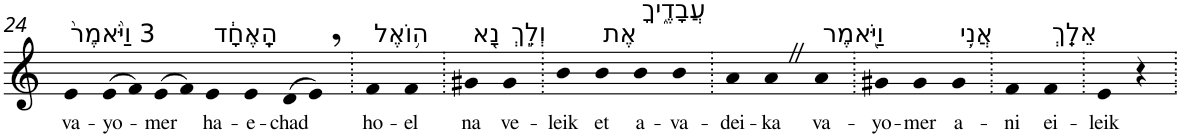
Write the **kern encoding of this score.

**kern	**text
*part1	*part1
*staff1	*staff1
*I"Piano	*
*I'Pno	*
!!LO:PB:g=z
*clefG2	*
*k[]	*
=24	=24
!LO:TX:a:t=3 וַיֹּ֙אמֶר֙	!
!	!LO:LY:b
4e	va-
!	!LO:LY:b
(>8e	-yo-
8f)	.
!	!LO:LY:b
(>8e	-mer
8f)	.
!LO:TX:a:t=הָֽאֶחָ֔ד	!
!	!LO:LY:b
4e	ha-
!	!LO:LY:b
4e	-e-
!	!LO:LY:b
(>8d	-chad
8e,)	.
=25.	=25.
!LO:TX:a:t=ה֥וֹאֶל	!
!	!LO:LY:b
4f	ho-
!	!LO:LY:b
4f	-el
=26.	=26.
!LO:TX:a:t=נָ֖א	!
!	!LO:LY:b
4g#X	na
!LO:TX:a:t=וְלֵ֣ךְ	!
!	!LO:LY:b
4g#	ve-
=27.	=27.
!	!LO:LY:b
4b	-leik
!LO:TX:a:t=אֶת	!
!	!LO:LY:b
4b	et
!LO:TX:a:t=עֲבָדֶ֑יךָ	!
!	!LO:LY:b
4b	a-
!	!LO:LY:b
4b	-va-
=28.	=28.
!	!LO:LY:b
4a	-dei-
!	!LO:LY:b
4aZ	-ka
!LO:TX:a:t=וַיֹּ֖אמֶר	!
!	!LO:LY:b
4a	va-
=29.	=29.
!	!LO:LY:b
4g#X	-yo-
!	!LO:LY:b
4g#	-mer
!LO:TX:a:t=אֲנִ֥י	!
!	!LO:LY:b
4g#	a-
=30.	=30.
!	!LO:LY:b
4f	-ni
!LO:TX:a:t=אֵלֵֽךְ	!
!	!LO:LY:b
4f	ei-
=31.	=31.
!	!LO:LY:b
4e	-leik
4r	.
=.	=.
*-	*-
